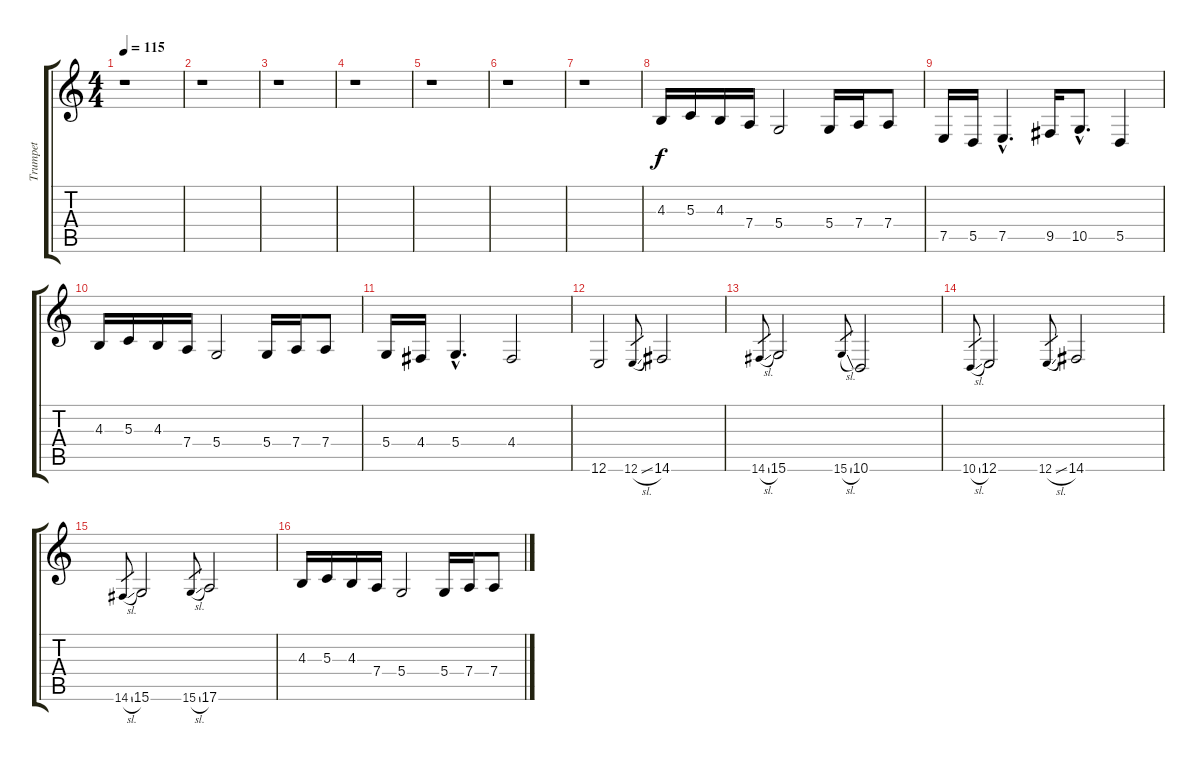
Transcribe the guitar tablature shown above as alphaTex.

\track ("Trumpet" "Trumpet") {instrument trumpet}
\staff {score tabs}
\tuning (E4 B3 G3 D3 A2 E2) {hide}
\ts (4 4)
\tempo 115
\clef g2
\ks c
r.1{dy f} |
r.1 |
r.1 |
r.1 |
r.1 |
r.1 |
r.1 |
4.3.16 5.3.16 4.3.16 7.4.16 5.4.2 5.4.16 7.4.16 7.4.8 |
7.5.16 5.5.16 7.5{hac}.4{d} 9.5.16 10.5{hac}.8{d} 5.5.4 |
4.3.16 5.3.16 4.3.16 7.4.16 5.4.2 5.4.16 7.4.16 7.4.8 |
5.4.16 4.4.16 5.4{hac}.4{d} 4.4.2 |
12.6.2 12.6{sl}.8{gr} 14.6.2 |
14.6{sl}.8{gr} 15.6.2 15.6{sl}.8{gr} 10.6.2 |
10.6{sl}.8{gr} 12.6.2 12.6{sl}.8{gr} 14.6.2 |
14.6{sl}.8{gr} 15.6.2 15.6{sl}.8{gr} 17.6.2 |
4.3.16 5.3.16 4.3.16 7.4.16 5.4.2 5.4.16 7.4.16 7.4.8
